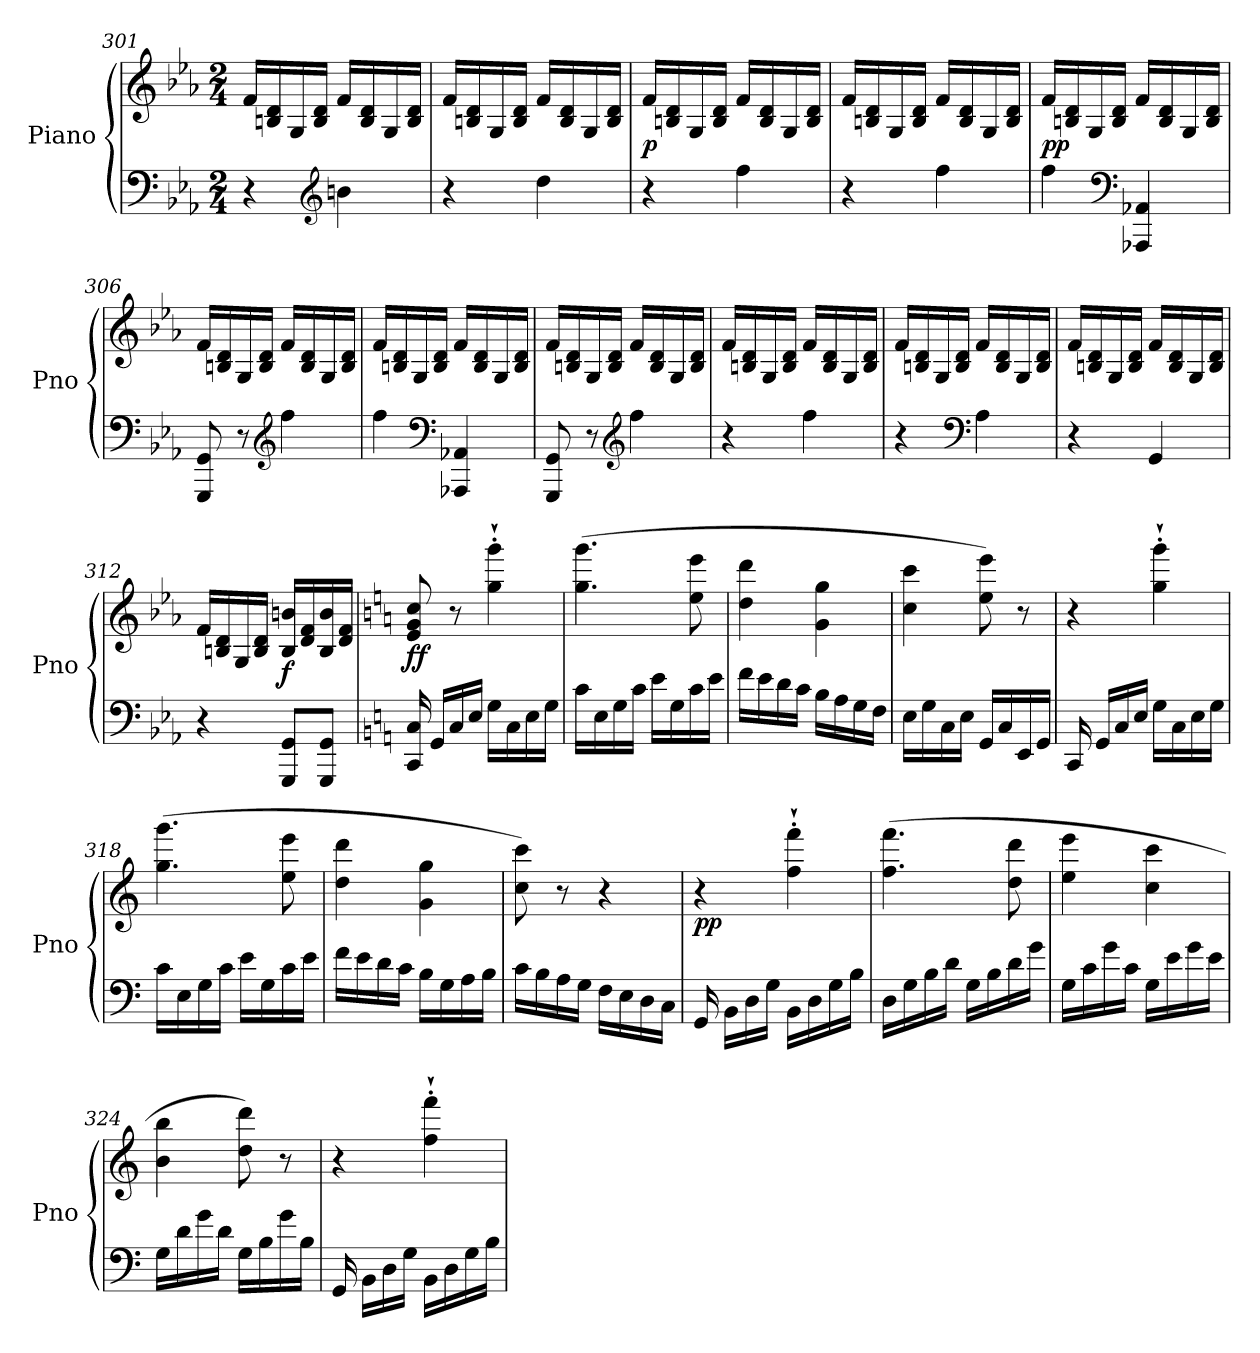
**kern	**kern	**dynam
*part1	*part1	*part1
*staff2	*staff1	*staff1/2
*I"Piano	*	*
*I'Pno	*	*
*clefF4	*clefG2	*
*k[b-e-a-]	*k[b-e-a-]	*
*M2/4	*M2/4	*
=301	=301	=301
!	!	!LO:DY:b
4r	16f/LL	other-dynamics
.	16Bn/ 16d/	.
.	16G/	.
.	16B/ 16d/JJ	.
*clefG2	*	*
4bn\	16f/LL	.
.	16B/ 16d/	.
.	16G/	.
.	16B/ 16d/JJ	.
=302	=302	=302
4r	16f/LL	.
.	16Bn/ 16d/	.
.	16G/	.
.	16B/ 16d/JJ	.
4dd\	16f/LL	.
.	16B/ 16d/	.
.	16G/	.
.	16B/ 16d/JJ	.
!!LO:LB:g=z
=303	=303	=303
!	!	!LO:DY:b
4r	16f/LL	p
.	16Bn/ 16d/	.
.	16G/	.
.	16B/ 16d/JJ	.
!	!	!LO:DY:b
4ff\	16f/LL	other-dynamics
.	16B/ 16d/	.
.	16G/	.
.	16B/ 16d/JJ	.
=304	=304	=304
4r	16f/LL	.
.	16Bn/ 16d/	.
.	16G/	.
.	16B/ 16d/JJ	.
4ff\	16f/LL	.
.	16B/ 16d/	.
.	16G/	.
.	16B/ 16d/JJ	.
=305	=305	=305
!	!	!LO:DY:b
4ff\	16f/LL	pp
.	16Bn/ 16d/	.
.	16G/	.
.	16B/ 16d/JJ	.
*clefF4	*	*
4AAA-X/ 4AA-X/	16f/LL	.
.	16B/ 16d/	.
.	16G/	.
.	16B/ 16d/JJ	.
=306	=306	=306
8GGG/ 8GG/	16f/LL	.
.	16Bn/ 16d/	.
8r	16G/	.
.	16B/ 16d/JJ	.
*clefG2	*	*
4ff\	16f/LL	.
.	16B/ 16d/	.
.	16G/	.
.	16B/ 16d/JJ	.
!!LO:LB:g=z
=307	=307	=307
4ff\	16f/LL	.
.	16Bn/ 16d/	.
.	16G/	.
.	16B/ 16d/JJ	.
*clefF4	*	*
4AAA-X/ 4AA-X/	16f/LL	.
.	16B/ 16d/	.
.	16G/	.
.	16B/ 16d/JJ	.
=308	=308	=308
8GGG/ 8GG/	16f/LL	.
.	16Bn/ 16d/	.
8r	16G/	.
.	16B/ 16d/JJ	.
*clefG2	*	*
!	!	!LO:DY:b
!	!	!LO:DY:n=1:b
4ff\	16f/LL	other-dynamics pp
.	16B/ 16d/	.
.	16G/	.
.	16B/ 16d/JJ	.
=309	=309	=309
4r	16f/LL	.
.	16Bn/ 16d/	.
.	16G/	.
.	16B/ 16d/JJ	.
4ff\	16f/LL	.
.	16B/ 16d/	.
.	16G/	.
.	16B/ 16d/JJ	.
=310	=310	=310
4r	16f/LL	.
.	16Bn/ 16d/	.
.	16G/	.
.	16B/ 16d/JJ	.
*clefF4	*	*
4A-\	16f/LL	.
.	16B/ 16d/	.
.	16G/	.
.	16B/ 16d/JJ	.
!!LO:LB:g=z
=311	=311	=311
4r	16f/LL	.
.	16Bn/ 16d/	.
.	16G/	.
.	16B/ 16d/JJ	.
4GG/	16f/LL	.
.	16B/ 16d/	.
.	16G/	.
.	16B/ 16d/JJ	.
=312	=312	=312
4r	16f/LL	.
.	16Bn/ 16d/	.
.	16G/	.
.	16B/ 16d/JJ	.
!	!	!LO:DY:b
8GGG/ 8GG/L	16B/ 16bn/LL	f
.	16d/ 16f/	.
8GGG/ 8GG/J	16B/ 16b/	.
.	16d/ 16f/JJ	.
=313	=313	=313
*k[]	*k[]	*
!	!	!LO:DY:b
16CC/ 16C/	8e/ 8g/ 8cc/	ff
16GG/LL	.	.
16C/	8r	.
16E/JJ	.	.
16G\LL	4gg\'` 4ggg\'`	.
16C\	.	.
16E\	.	.
16G\JJ	.	.
=314	=314	=314
16c\LL	(>4.gg\ 4.ggg\	.
16E\	.	.
16G\	.	.
16c\JJ	.	.
16e\LL	.	.
16G\	.	.
16c\	8ee\ 8eee\	.
16e\JJ	.	.
!!LO:LB:g=z
=315	=315	=315
16f\LL	4dd\ 4ddd\	.
16e\	.	.
16d\	.	.
16c\JJ	.	.
16B\LL	4g\ 4gg\	.
16A\	.	.
16G\	.	.
16F\JJ	.	.
!!LO:LB:g=z
=316	=316	=316
16E\LL	4cc\ 4ccc\	.
16G\	.	.
16C\	.	.
16E\JJ	.	.
16GG/LL	8ee\ 8eee\)	.
16C/	.	.
16EE/	8r	.
16GG/JJ	.	.
=317	=317	=317
16CC/	4r	.
16GG/LL	.	.
16C/	.	.
16E/JJ	.	.
16G\LL	4gg\'` 4ggg\'`	.
16C\	.	.
16E\	.	.
16G\JJ	.	.
=318	=318	=318
16c\LL	(>4.gg\ 4.ggg\	.
16E\	.	.
16G\	.	.
16c\JJ	.	.
16e\LL	.	.
16G\	.	.
16c\	8ee\ 8eee\	.
16e\JJ	.	.
=319	=319	=319
16f\LL	4dd\ 4ddd\	.
16e\	.	.
16d\	.	.
16c\JJ	.	.
16B\LL	4g\ 4gg\	.
16G\	.	.
16A\	.	.
16B\JJ	.	.
=320	=320	=320
16c\LL	8cc\ 8ccc\)	.
16B\	.	.
16A\	8r	.
16G\JJ	.	.
16F\LL	4r	.
16E\	.	.
16D\	.	.
16C\JJ	.	.
!!LO:PB:g=z
=321	=321	=321
!	!	!LO:DY:b
16GG/	4r	pp
16BB\LL	.	.
16D\	.	.
16G\JJ	.	.
16BB\LL	4ff\'` 4fff\'`	.
16D\	.	.
16G\	.	.
16B\JJ	.	.
=322	=322	=322
16D\LL	(>4.ff\ 4.fff\	.
16G\	.	.
16B\	.	.
16d\JJ	.	.
16G\LL	.	.
16B\	.	.
16d\	8dd\ 8ddd\	.
16g\JJ	.	.
=323	=323	=323
16G\LL	4ee\ 4eee\	.
16c\	.	.
16g\	.	.
16c\JJ	.	.
16G\LL	4cc\ 4ccc\	.
16e\	.	.
16g\	.	.
16e\JJ	.	.
=324	=324	=324
16G\LL	4b\ 4bb\	.
16d\	.	.
16g\	.	.
16d\JJ	.	.
16G\LL	8dd\ 8ddd\)	.
16B\	.	.
16g\	8r	.
16B\JJ	.	.
=325	=325	=325
16GG/	4r	.
16BB\LL	.	.
16D\	.	.
16G\JJ	.	.
16BB\LL	4ff\'` 4fff\'`	.
16D\	.	.
16G\	.	.
16B\JJ	.	.
=	=	=
*-	*-	*-
